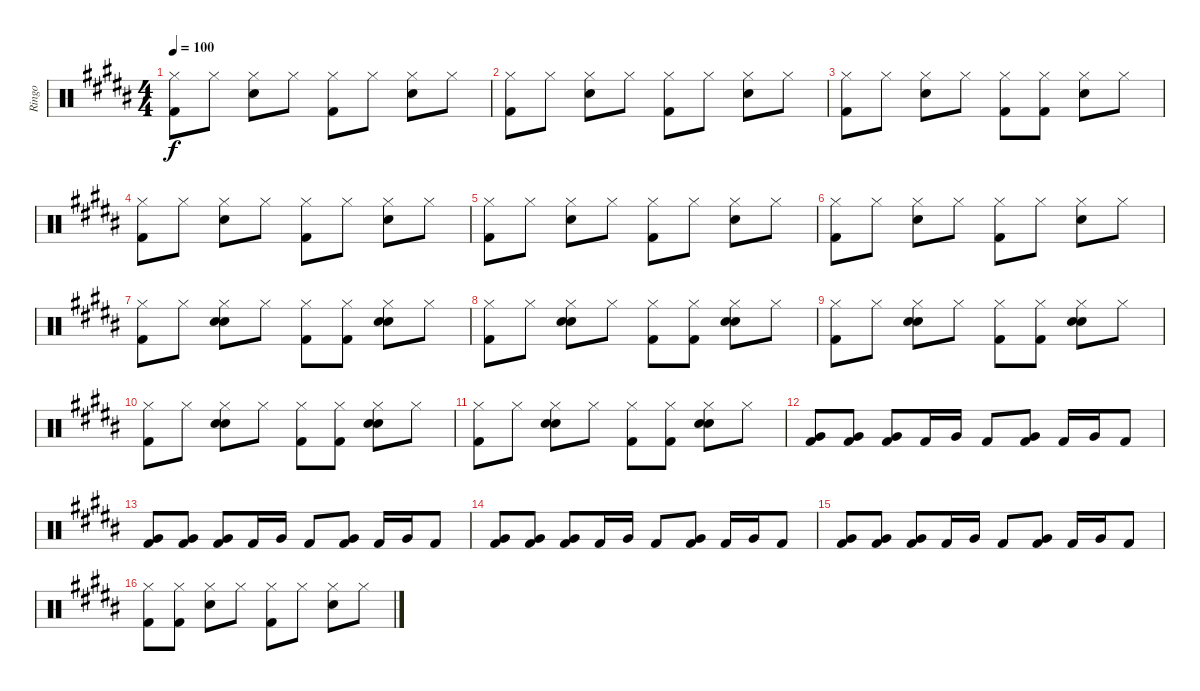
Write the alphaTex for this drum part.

\track ("Ringo" "Ringo") {instrument percussion}
\staff {score}
\articulation defaults
\ts (4 4)
\tempo 100
\clef neutral
\ks b
("Hi-Hat (closed)" "Kick (hit) 2").8{dy f} "Hi-Hat (closed)".8 ("Hi-Hat (closed)" "Snare (hit) 2").8 "Hi-Hat (closed)".8 ("Hi-Hat (closed)" "Kick (hit) 2").8 "Hi-Hat (closed)".8 ("Hi-Hat (closed)" "Snare (hit) 2").8 "Hi-Hat (closed)".8 |
("Hi-Hat (closed)" "Kick (hit) 2").8 "Hi-Hat (closed)".8 ("Hi-Hat (closed)" "Snare (hit) 2").8 "Hi-Hat (closed)".8 ("Hi-Hat (closed)" "Kick (hit) 2").8 "Hi-Hat (closed)".8 ("Hi-Hat (closed)" "Snare (hit) 2").8 "Hi-Hat (closed)".8 |
("Hi-Hat (closed)" "Kick (hit) 2").8 "Hi-Hat (closed)".8 ("Hi-Hat (closed)" "Snare (hit) 2").8 "Hi-Hat (closed)".8 ("Hi-Hat (closed)" "Kick (hit) 2").8 ("Hi-Hat (closed)" "Kick (hit) 2").8 ("Hi-Hat (closed)" "Snare (hit) 2").8 "Hi-Hat (closed)".8 |
("Hi-Hat (closed)" "Kick (hit) 2").8 "Hi-Hat (closed)".8 ("Hi-Hat (closed)" "Snare (hit) 2").8 "Hi-Hat (closed)".8 ("Hi-Hat (closed)" "Kick (hit) 2").8 "Hi-Hat (closed)".8 ("Hi-Hat (closed)" "Snare (hit) 2").8 "Hi-Hat (closed)".8 |
("Hi-Hat (closed)" "Kick (hit) 2").8 "Hi-Hat (closed)".8 ("Hi-Hat (closed)" "Snare (hit) 2").8 "Hi-Hat (closed)".8 ("Hi-Hat (closed)" "Kick (hit) 2").8 "Hi-Hat (closed)".8 ("Hi-Hat (closed)" "Snare (hit) 2").8 "Hi-Hat (closed)".8 |
("Hi-Hat (closed)" "Kick (hit) 2").8 "Hi-Hat (closed)".8 ("Hi-Hat (closed)" "Snare (hit) 2").8 "Hi-Hat (closed)".8 ("Hi-Hat (closed)" "Kick (hit) 2").8 "Hi-Hat (closed)".8 ("Hi-Hat (closed)" "Snare (hit) 2").8 "Hi-Hat (closed)".8 |
("Hi-Hat (closed)" "Kick (hit) 2").8 "Hi-Hat (closed)".8 ("Hi-Hat (closed)" "Snare (hit) 2" "Snare (hit) 2").8 "Hi-Hat (closed)".8 ("Hi-Hat (closed)" "Kick (hit) 2").8 ("Hi-Hat (closed)" "Kick (hit) 2").8 ("Hi-Hat (closed)" "Snare (hit) 2" "Snare (hit) 2").8 "Hi-Hat (closed)".8 |
("Hi-Hat (closed)" "Kick (hit) 2").8 "Hi-Hat (closed)".8 ("Hi-Hat (closed)" "Snare (hit) 2" "Snare (hit) 2").8 "Hi-Hat (closed)".8 ("Hi-Hat (closed)" "Kick (hit) 2").8 ("Hi-Hat (closed)" "Kick (hit) 2").8 ("Hi-Hat (closed)" "Snare (hit) 2" "Snare (hit) 2").8 "Hi-Hat (closed)".8 |
("Hi-Hat (closed)" "Kick (hit) 2").8 "Hi-Hat (closed)".8 ("Hi-Hat (closed)" "Snare (hit) 2" "Snare (hit) 2").8 "Hi-Hat (closed)".8 ("Hi-Hat (closed)" "Kick (hit) 2").8 ("Hi-Hat (closed)" "Kick (hit) 2").8 ("Hi-Hat (closed)" "Snare (hit) 2" "Snare (hit) 2").8 "Hi-Hat (closed)".8 |
("Hi-Hat (closed)" "Kick (hit) 2").8 "Hi-Hat (closed)".8 ("Hi-Hat (closed)" "Snare (hit) 2" "Snare (hit) 2").8 "Hi-Hat (closed)".8 ("Hi-Hat (closed)" "Kick (hit) 2").8 ("Hi-Hat (closed)" "Kick (hit) 2").8 ("Hi-Hat (closed)" "Snare (hit) 2" "Snare (hit) 2").8 "Hi-Hat (closed)".8 |
("Hi-Hat (closed)" "Kick (hit) 2").8 "Hi-Hat (closed)".8 ("Hi-Hat (closed)" "Snare (hit) 2" "Snare (hit) 2").8 "Hi-Hat (closed)".8 ("Hi-Hat (closed)" "Kick (hit) 2").8 ("Hi-Hat (closed)" "Kick (hit) 2").8 ("Hi-Hat (closed)" "Snare (hit) 2" "Snare (hit) 2").8 "Hi-Hat (closed)".8 |
("Very Low Tom (hit)" "Kick (hit) 2").8 ("Very Low Tom (hit)" "Kick (hit) 2").8 ("Very Low Tom (hit)" "Kick (hit) 2").8 "Kick (hit) 2".16 "Very Low Tom (hit)".16 "Kick (hit) 2".8 ("Very Low Tom (hit)" "Kick (hit) 2").8 "Kick (hit) 2".16 "Very Low Tom (hit)".16 "Kick (hit) 2".8 |
("Very Low Tom (hit)" "Kick (hit) 2").8 ("Very Low Tom (hit)" "Kick (hit) 2").8 ("Very Low Tom (hit)" "Kick (hit) 2").8 "Kick (hit) 2".16 "Very Low Tom (hit)".16 "Kick (hit) 2".8 ("Very Low Tom (hit)" "Kick (hit) 2").8 "Kick (hit) 2".16 "Very Low Tom (hit)".16 "Kick (hit) 2".8 |
("Very Low Tom (hit)" "Kick (hit) 2").8 ("Very Low Tom (hit)" "Kick (hit) 2").8 ("Very Low Tom (hit)" "Kick (hit) 2").8 "Kick (hit) 2".16 "Very Low Tom (hit)".16 "Kick (hit) 2".8 ("Very Low Tom (hit)" "Kick (hit) 2").8 "Kick (hit) 2".16 "Very Low Tom (hit)".16 "Kick (hit) 2".8 |
("Very Low Tom (hit)" "Kick (hit) 2").8 ("Very Low Tom (hit)" "Kick (hit) 2").8 ("Very Low Tom (hit)" "Kick (hit) 2").8 "Kick (hit) 2".16 "Very Low Tom (hit)".16 "Kick (hit) 2".8 ("Very Low Tom (hit)" "Kick (hit) 2").8 "Kick (hit) 2".16 "Very Low Tom (hit)".16 "Kick (hit) 2".8 |
("Hi-Hat (closed)" "Kick (hit) 2").8 ("Hi-Hat (closed)" "Kick (hit) 2").8 ("Hi-Hat (closed)" "Snare (hit) 2").8 "Hi-Hat (closed)".8 ("Hi-Hat (closed)" "Kick (hit) 2").8 "Hi-Hat (closed)".8 ("Hi-Hat (closed)" "Snare (hit) 2").8 "Hi-Hat (closed)".8
